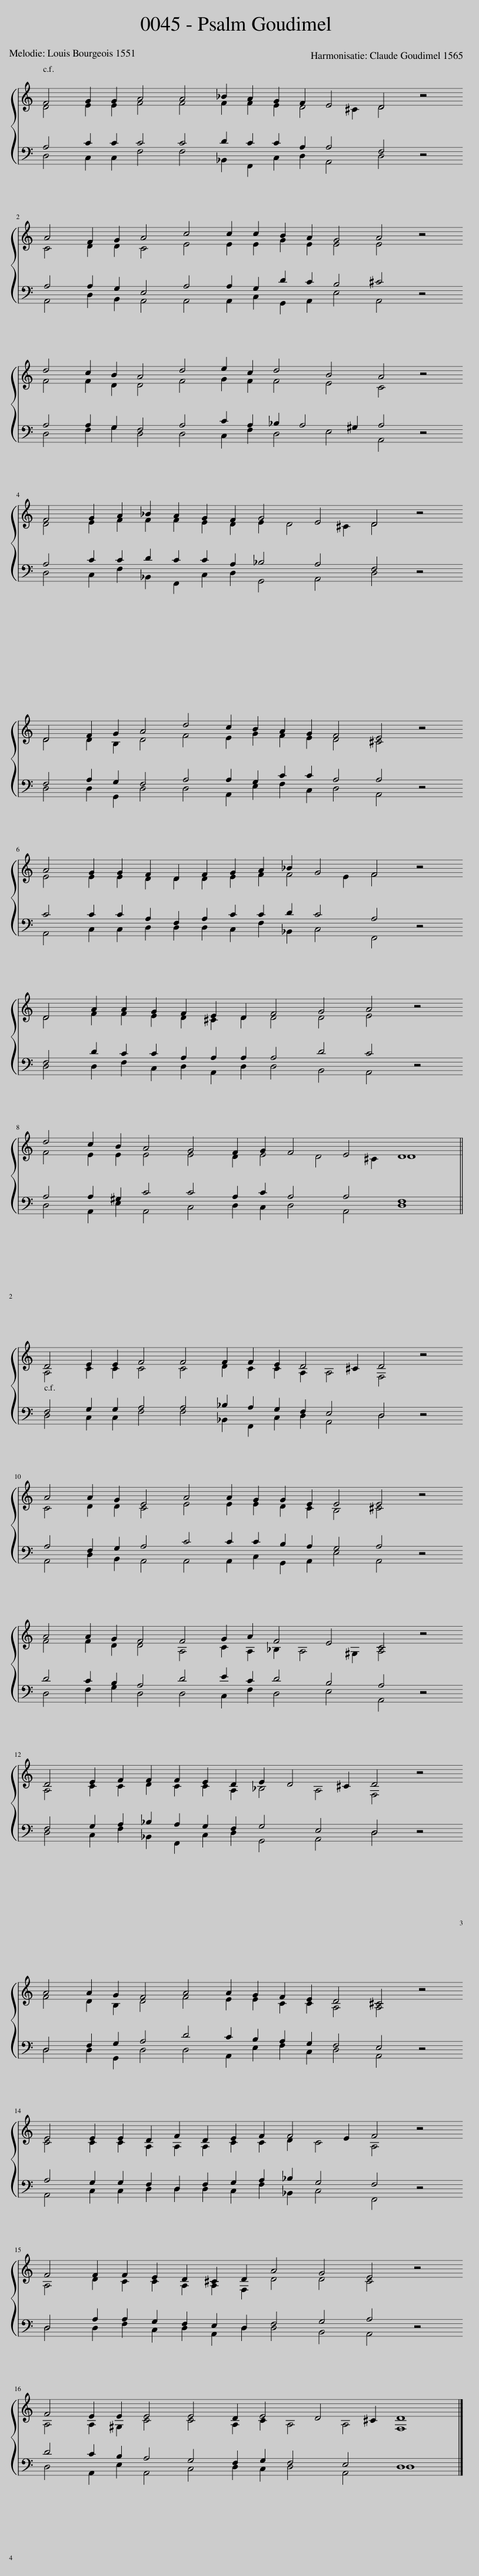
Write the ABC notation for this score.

X:1
%%score { ( 1 2 ) | ( 3 4 ) }
L:1/8
M:18/4
I:linebreak $
K:C
V:1 treble
V:2 treble
V:3 bass
V:4 bass
V:1
 F4 G2 G2 A4 A4 _B2 A2 G2 F2 E4 D4 z4 |$ A4 F2 G2 A4 c4 c2 c2 B2 A2 G4 A4 z4 |$ d4 c2 B2 A4 d4 e2 c2 d4 B4 A4 z4 |$ F4 G2 A2 _B2 A2 G2 F2 G4 E4 D4 z4 |$ D4 F2 G2 A4 d4 c2 B2 A2 G2 F4 E4 z4 |$ %5
 A4 G2 G2 F2 D2 F2 G2 A2 _B2 G4 F4 z4 |$ D4 A2 A2 G2 F2 E2 D2 F4 G4 A4 z4 |$ d4 c2 B2 A4 G4 F2 G2 F4 E4 D8 ||$ D4 E2 E2 F4 F4 F2 F2 E2 D4 ^C2 D4 z4 |$ A4 A2 G2 E4 A4 A2 G2 G2 E2 E4 E4 z4 |$ %10
 A4 A2 G2 F4 F4 G2 A2 F4 E4 C4 z4 |$ D4 E2 F2 F2 F2 E2 D2 E2 D4 ^C2 D4 z4 |$ A4 A2 G2 F4 A4 A2 G2 F2 E2 D4 ^C4 z4 |$ E4 E2 E2 D2 F2 D2 E2 F2 F4 E2 F4 z4 |$ F4 F2 F2 E2 D2 ^C2 D2 A4 G4 E4 z4 |$ %15
 F4 E2 E2 E4 E4 D2 E4 D4 ^C2 D8 |] %16
V:2
 D4 E2 E2 F4 F4 F2 F2 E2 D4 ^C2 D4 x4 |$ C4 D2 D2 C4 E4 E2 E2 G2 E2 E4 E4 x4 |$ F4 F2 D2 D4 F4 G2 F2 F4 E4 C4 x4 |$ D4 E2 F2 F2 F2 E2 D2 E2 D4 ^C2 D4 x4 |$ D4 D2 B,2 D4 F4 E2 G2 F2 E2 D4 ^C4 x4 |$ %5
 E4 E2 E2 D2 D2 D2 E2 F2 F4 E2 F4 x4 |$ D4 F2 F2 E2 D2 ^C2 D2 D4 D4 E4 x4 |$ F4 E2 E2 E4 E4 D2 E4 D4 ^C2 D8 ||$ A,4 C2 C2 C4 C4 D2 C2 C2 A,2 A,4 F,4 x4 |$ C4 D2 D2 C4 E4 E2 E2 D2 C2 B,4 ^C4 x4 |$ %10
 F4 F2 D2 D4 A,4 C2 A,2 _B,2 A,4 ^G,2 A,4 x4 |$ A,4 C2 C2 D2 C2 C2 A,2 _B,4 A,4 F,4 x4 |$ F4 D2 B,2 D4 F4 E2 E2 C2 C2 A,4 A,4 x4 |$ C4 C2 C2 A,2 A,2 A,2 C2 C2 D2 C4 A,4 x4 |$ A,4 D2 C2 C2 A,2 A,2 F,2 D4 D4 ^C4 x4 |$ %15
 A,4 A,2 ^G,2 C4 C4 A,2 C2 A,4 A,4 F,8 |] %16
V:3
 A,4 C2 C2 C4 C4 D2 C2 C2 A,2 A,4 F,4 z4 |$ A,4 A,2 G,2 E,4 A,4 A,2 G,2 D2 C2 B,4 ^C4 z4 |$ A,4 A,2 G,2 F,4 A,4 C2 A,2 _B,2 A,4 ^G,2 A,4 z4 |$ A,4 C2 C2 D2 C2 C2 A,2 _B,4 A,4 F,4 z4 |$ F,4 A,2 G,2 F,4 A,4 A,2 G,2 C2 C2 A,4 A,4 z4 |$ %5
 C4 C2 C2 A,2 F,2 A,2 C2 C2 D2 C4 A,4 z4 |$ F,4 D2 C2 C2 A,2 A,2 A,2 A,4 D4 C4 z4 |$ A,4 A,2 ^G,2 C4 C4 A,2 C2 A,4 A,4 F,8 ||$ F,4 G,2 G,2 A,4 A,4 _B,2 A,2 G,2 F,2 E,4 D,4 z4 |$ A,4 F,2 G,2 A,4 C4 C2 C2 B,2 A,2 G,4 A,4 z4 |$ %10
 D4 C2 B,2 A,4 D4 E2 C2 D4 B,4 A,4 z4 |$ F,4 G,2 A,2 _B,2 A,2 G,2 F,2 G,4 E,4 D,4 z4 |$ D,4 F,2 G,2 A,4 D4 C2 B,2 A,2 G,2 F,4 E,4 z4 |$ A,4 G,2 G,2 F,2 D,2 F,2 G,2 A,2 _B,2 G,4 F,4 z4 |$ D,4 A,2 A,2 G,2 F,2 E,2 D,2 F,4 G,4 A,4 z4 |$ %15
 D4 C2 B,2 A,4 G,4 F,2 G,2 F,4 E,4 D,8 |] %16
V:4
 D,4 C,2 C,2 F,4 F,4 _B,,2 F,,2 C,2 D,2 A,,4 D,4 x4 |$ A,,4 D,2 B,,2 A,,4 A,,4 A,,2 C,2 G,,2 A,,2 E,4 A,,4 x4 |$ D,4 F,2 G,2 D,4 D,4 C,2 F,2 D,4 E,4 A,,4 x4 |$ D,4 C,2 F,2 _B,,2 F,,2 C,2 D,2 G,,4 A,,4 D,4 x4 |$ D,4 D,2 G,,2 D,4 D,4 A,,2 E,2 F,2 C,2 D,4 A,,4 x4 |$ %5
 A,,4 C,2 C,2 D,2 D,2 D,2 C,2 F,2 _B,,2 C,4 F,,4 x4 |$ D,4 D,2 F,2 C,2 D,2 A,,2 D,2 D,4 B,,4 A,,4 x4 |$ D,4 A,,2 E,2 A,,4 C,4 D,2 C,2 D,4 A,,4 D,8 ||$ D,4 C,2 C,2 F,4 F,4 _B,,2 F,,2 C,2 D,2 A,,4 D,4 x4 |$ A,,4 D,2 B,,2 A,,4 A,,4 A,,2 C,2 G,,2 A,,2 E,4 A,,4 x4 |$ %10
 D,4 F,2 G,2 D,4 D,4 C,2 F,2 D,4 E,4 A,,4 x4 |$ D,4 C,2 F,2 _B,,2 F,,2 C,2 D,2 G,,4 A,,4 D,4 x4 |$ D,4 D,2 G,,2 D,4 D,4 A,,2 E,2 F,2 C,2 D,4 A,,4 x4 |$ A,,4 C,2 C,2 D,2 D,2 D,2 C,2 F,2 _B,,2 C,4 F,,4 x4 |$ D,4 D,2 F,2 C,2 D,2 A,,2 D,2 D,4 B,,4 A,,4 x4 |$ %15
 D,4 A,,2 E,2 A,,4 C,4 D,2 C,2 D,4 A,,4 D,8 |] %16
